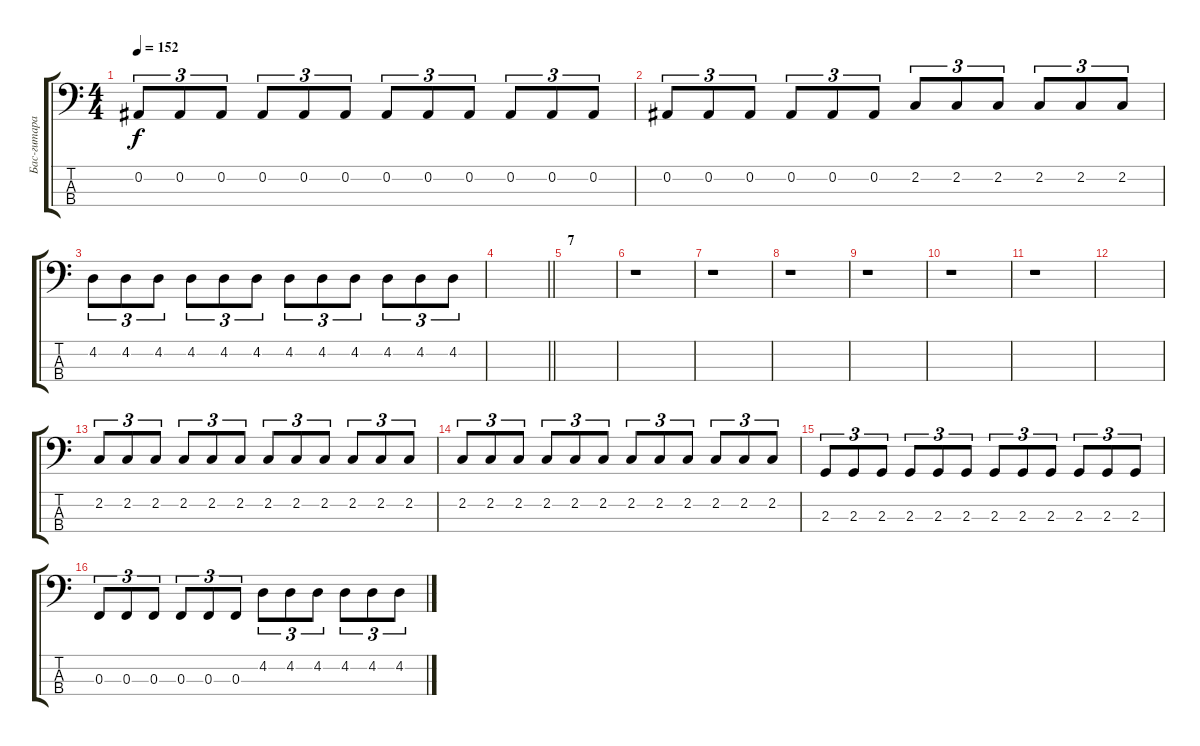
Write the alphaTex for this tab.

\track ("Бас-гитара" "Бас-гитара") {instrument electricbasspick}
\staff {score tabs}
\tuning (Eb2 Bb1 F1 Bb0) {hide}
\ts (4 4)
\tempo 152
\clef f4
\ks c
0.2.8{tu (3 2) dy f} 0.2.8{tu (3 2)} 0.2.8{tu (3 2)} 0.2.8{tu (3 2)} 0.2.8{tu (3 2)} 0.2.8{tu (3 2)} 0.2.8{tu (3 2)} 0.2.8{tu (3 2)} 0.2.8{tu (3 2)} 0.2.8{tu (3 2)} 0.2.8{tu (3 2)} 0.2.8{tu (3 2)} |
0.2.8{tu (3 2)} 0.2.8{tu (3 2)} 0.2.8{tu (3 2)} 0.2.8{tu (3 2)} 0.2.8{tu (3 2)} 0.2.8{tu (3 2)} 2.2.8{tu (3 2)} 2.2.8{tu (3 2)} 2.2.8{tu (3 2)} 2.2.8{tu (3 2)} 2.2.8{tu (3 2)} 2.2.8{tu (3 2)} |
4.2.8{tu (3 2)} 4.2.8{tu (3 2)} 4.2.8{tu (3 2)} 4.2.8{tu (3 2)} 4.2.8{tu (3 2)} 4.2.8{tu (3 2)} 4.2.8{tu (3 2)} 4.2.8{tu (3 2)} 4.2.8{tu (3 2)} 4.2.8{tu (3 2)} 4.2.8{tu (3 2)} 4.2.8{tu (3 2)} |
\barLineRight lightlight
|
\section ("" "7")
|
r.1 |
r.1 |
r.1 |
r.1 |
r.1 |
r.1 |
|
2.2.8{tu (3 2)} 2.2.8{tu (3 2)} 2.2.8{tu (3 2)} 2.2.8{tu (3 2)} 2.2.8{tu (3 2)} 2.2.8{tu (3 2)} 2.2.8{tu (3 2)} 2.2.8{tu (3 2)} 2.2.8{tu (3 2)} 2.2.8{tu (3 2)} 2.2.8{tu (3 2)} 2.2.8{tu (3 2)} |
2.2.8{tu (3 2)} 2.2.8{tu (3 2)} 2.2.8{tu (3 2)} 2.2.8{tu (3 2)} 2.2.8{tu (3 2)} 2.2.8{tu (3 2)} 2.2.8{tu (3 2)} 2.2.8{tu (3 2)} 2.2.8{tu (3 2)} 2.2.8{tu (3 2)} 2.2.8{tu (3 2)} 2.2.8{tu (3 2)} |
2.3.8{tu (3 2)} 2.3.8{tu (3 2)} 2.3.8{tu (3 2)} 2.3.8{tu (3 2)} 2.3.8{tu (3 2)} 2.3.8{tu (3 2)} 2.3.8{tu (3 2)} 2.3.8{tu (3 2)} 2.3.8{tu (3 2)} 2.3.8{tu (3 2)} 2.3.8{tu (3 2)} 2.3.8{tu (3 2)} |
0.3.8{tu (3 2)} 0.3.8{tu (3 2)} 0.3.8{tu (3 2)} 0.3.8{tu (3 2)} 0.3.8{tu (3 2)} 0.3.8{tu (3 2)} 4.2.8{tu (3 2)} 4.2.8{tu (3 2)} 4.2.8{tu (3 2)} 4.2.8{tu (3 2)} 4.2.8{tu (3 2)} 4.2.8{tu (3 2)}
